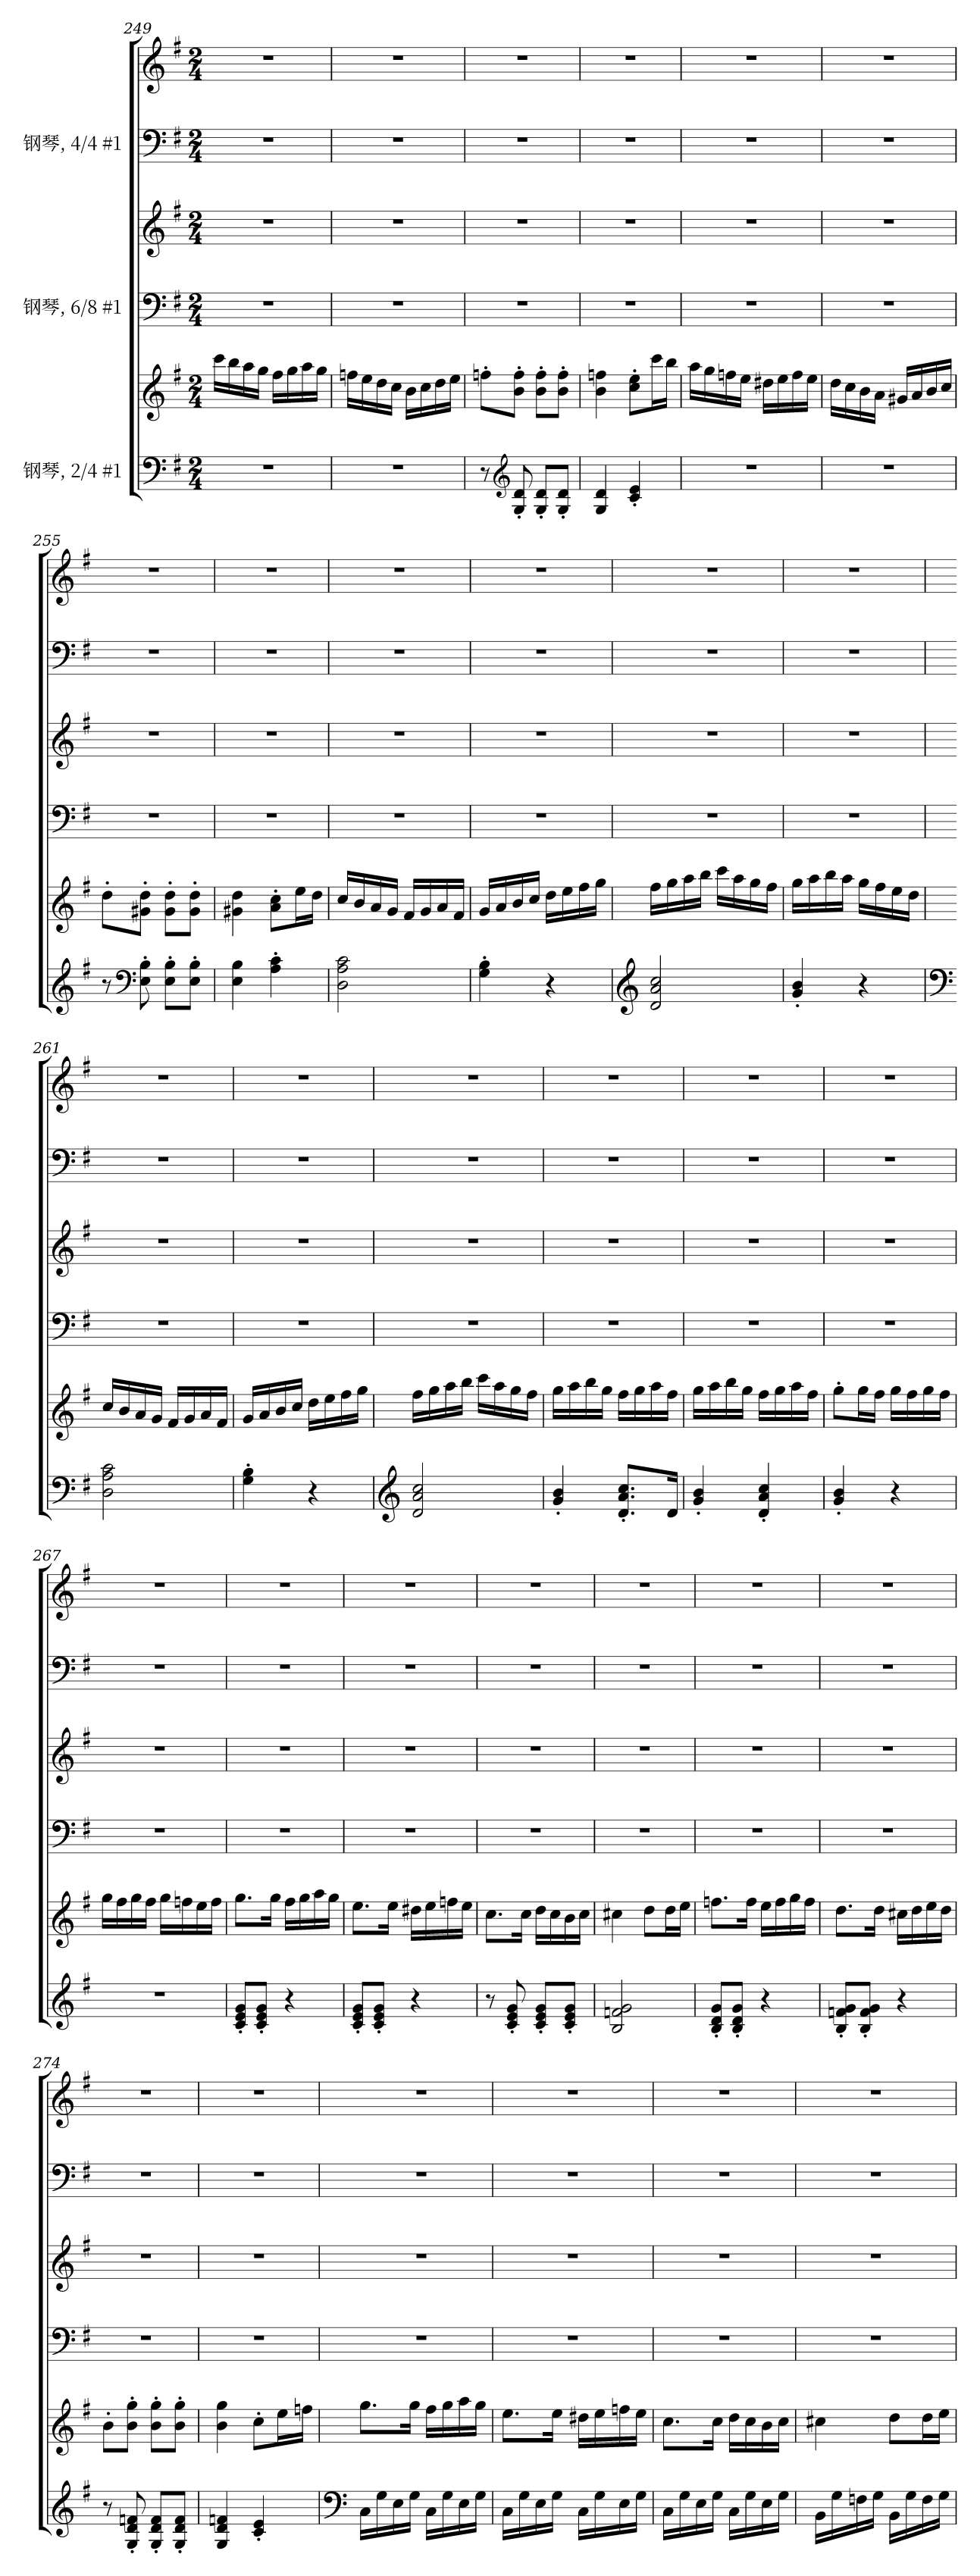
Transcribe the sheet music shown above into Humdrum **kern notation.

**kern	**kern	**kern	**kern	**kern	**kern
*part3	*part3	*part2	*part2	*part1	*part1
*staff6	*staff5	*staff4	*staff3	*staff2	*staff1
*I"钢琴, 2/4 #1	*	*I"钢琴, 6/8 #1	*	*I"钢琴, 4/4 #1	*
!!LO:LB:g=z
*clefF4	*clefG2	*clefF4	*clefG2	*clefF4	*clefG2
*k[f#]	*k[f#]	*k[f#]	*k[f#]	*k[f#]	*k[f#]
*M2/4	*M2/4	*M2/4	*M2/4	*M2/4	*M2/4
=249	=249	=249	=249	=249	=249
2r	16ccc\LL	2r	2r	2r	2r
.	16bb\	.	.	.	.
.	16aa\	.	.	.	.
.	16gg\JJ	.	.	.	.
.	16ff#\LL	.	.	.	.
.	16gg\	.	.	.	.
.	16aa\	.	.	.	.
.	16gg\JJ	.	.	.	.
=250	=250	=250	=250	=250	=250
2r	16ffn\LL	2r	2r	2r	2r
.	16ee\	.	.	.	.
.	16dd\	.	.	.	.
.	16cc\JJ	.	.	.	.
.	16b\LL	.	.	.	.
.	16cc\	.	.	.	.
.	16dd\	.	.	.	.
.	16ee\JJ	.	.	.	.
=251	=251	=251	=251	=251	=251
8r	8ffn'\L	2r	2r	2r	2r
*clefG2	*	*	*	*	*
8G/' 8d/'	8b\' 8ff\'J	.	.	.	.
8G/' 8d/'L	8b\' 8ff\'L	.	.	.	.
8G/' 8d/'J	8b\' 8ff\'J	.	.	.	.
=252	=252	=252	=252	=252	=252
4G/ 4d/	4b\ 4ffn\	2r	2r	2r	2r
4c/' 4e/'	8cc\' 8ee\'L	.	.	.	.
.	16ccc\L	.	.	.	.
.	16bb\JJ	.	.	.	.
=253	=253	=253	=253	=253	=253
2r	16aa\LL	2r	2r	2r	2r
.	16gg\	.	.	.	.
.	16ffn\	.	.	.	.
.	16ee\JJ	.	.	.	.
.	16dd#X\LL	.	.	.	.
.	16ee\	.	.	.	.
.	16ff\	.	.	.	.
.	16ee\JJ	.	.	.	.
!!LO:PB:g=z
=254	=254	=254	=254	=254	=254
2r	16dd\LL	2r	2r	2r	2r
.	16cc\	.	.	.	.
.	16b\	.	.	.	.
.	16a\JJ	.	.	.	.
.	16g#X/LL	.	.	.	.
.	16a/	.	.	.	.
.	16b/	.	.	.	.
.	16cc/JJ	.	.	.	.
=255	=255	=255	=255	=255	=255
8r	8dd'\L	2r	2r	2r	2r
*clefF4	*	*	*	*	*
8E\' 8B\'	8g#X\' 8dd\'J	.	.	.	.
8E\' 8B\'L	8g#\' 8dd\'L	.	.	.	.
8E\' 8B\'J	8g#\' 8dd\'J	.	.	.	.
=256	=256	=256	=256	=256	=256
4E\ 4B\	4g#X\ 4dd\	2r	2r	2r	2r
4A\' 4c\'	8a\' 8cc\'L	.	.	.	.
.	16ee\L	.	.	.	.
.	16dd\JJ	.	.	.	.
=257	=257	=257	=257	=257	=257
2D\ 2A\ 2c\	16cc/LL	2r	2r	2r	2r
.	16b/	.	.	.	.
.	16a/	.	.	.	.
.	16g/JJ	.	.	.	.
.	16f#/LL	.	.	.	.
.	16g/	.	.	.	.
.	16a/	.	.	.	.
.	16f#/JJ	.	.	.	.
=258	=258	=258	=258	=258	=258
4G\' 4B\'	16g/LL	2r	2r	2r	2r
.	16a/	.	.	.	.
.	16b/	.	.	.	.
.	16cc/JJ	.	.	.	.
4r	16dd\LL	.	.	.	.
.	16ee\	.	.	.	.
.	16ff#\	.	.	.	.
.	16gg\JJ	.	.	.	.
!!LO:LB:g=z
=259	=259	=259	=259	=259	=259
*clefG2	*	*	*	*	*
2d/ 2a/ 2cc/	16ff#\LL	2r	2r	2r	2r
.	16gg\	.	.	.	.
.	16aa\	.	.	.	.
.	16bb\JJ	.	.	.	.
.	16ccc\LL	.	.	.	.
.	16aa\	.	.	.	.
.	16gg\	.	.	.	.
.	16ff#\JJ	.	.	.	.
=260	=260	=260	=260	=260	=260
4g/' 4b/'	16gg\LL	2r	2r	2r	2r
.	16aa\	.	.	.	.
.	16bb\	.	.	.	.
.	16aa\JJ	.	.	.	.
4r	16gg\LL	.	.	.	.
.	16ff#\	.	.	.	.
.	16ee\	.	.	.	.
.	16dd\JJ	.	.	.	.
=261	=261	=261	=261	=261	=261
*clefF4	*	*	*	*	*
2D\ 2A\ 2c\	16cc/LL	2r	2r	2r	2r
.	16b/	.	.	.	.
.	16a/	.	.	.	.
.	16g/JJ	.	.	.	.
.	16f#/LL	.	.	.	.
.	16g/	.	.	.	.
.	16a/	.	.	.	.
.	16f#/JJ	.	.	.	.
=262	=262	=262	=262	=262	=262
4G\' 4B\'	16g/LL	2r	2r	2r	2r
.	16a/	.	.	.	.
.	16b/	.	.	.	.
.	16cc/JJ	.	.	.	.
4r	16dd\LL	.	.	.	.
.	16ee\	.	.	.	.
.	16ff#\	.	.	.	.
.	16gg\JJ	.	.	.	.
!!LO:PB:g=z
=263	=263	=263	=263	=263	=263
*clefG2	*	*	*	*	*
2d/ 2a/ 2cc/	16ff#\LL	2r	2r	2r	2r
.	16gg\	.	.	.	.
.	16aa\	.	.	.	.
.	16bb\JJ	.	.	.	.
.	16ccc\LL	.	.	.	.
.	16aa\	.	.	.	.
.	16gg\	.	.	.	.
.	16ff#\JJ	.	.	.	.
=264	=264	=264	=264	=264	=264
4g/' 4b/'	16gg\LL	2r	2r	2r	2r
.	16aa\	.	.	.	.
.	16bb\	.	.	.	.
.	16gg\JJ	.	.	.	.
8.d/' 8.a/' 8.cc/'L	16ff#\LL	.	.	.	.
.	16gg\	.	.	.	.
.	16aa\	.	.	.	.
16d/Jk	16ff#\JJ	.	.	.	.
=265	=265	=265	=265	=265	=265
4g/' 4b/'	16gg\LL	2r	2r	2r	2r
.	16aa\	.	.	.	.
.	16bb\	.	.	.	.
.	16gg\JJ	.	.	.	.
4d/' 4a/' 4cc/'	16ff#\LL	.	.	.	.
.	16gg\	.	.	.	.
.	16aa\	.	.	.	.
.	16ff#\JJ	.	.	.	.
=266	=266	=266	=266	=266	=266
4g/' 4b/'	8gg'\L	2r	2r	2r	2r
.	16gg\L	.	.	.	.
.	16ff#\JJ	.	.	.	.
4r	16gg\LL	.	.	.	.
.	16ff#\	.	.	.	.
.	16gg\	.	.	.	.
.	16ff#\JJ	.	.	.	.
!!LO:LB:g=z
=267	=267	=267	=267	=267	=267
2r	16gg\LL	2r	2r	2r	2r
.	16ff#\	.	.	.	.
.	16gg\	.	.	.	.
.	16ff#\JJ	.	.	.	.
.	16gg\LL	.	.	.	.
.	16ffn\	.	.	.	.
.	16ee\	.	.	.	.
.	16ff\JJ	.	.	.	.
=268	=268	=268	=268	=268	=268
8c/' 8e/' 8g/'L	8.gg\L	2r	2r	2r	2r
8c/' 8e/' 8g/'J	.	.	.	.	.
.	16gg\Jk	.	.	.	.
4r	16ff#\LL	.	.	.	.
.	16gg\	.	.	.	.
.	16aa\	.	.	.	.
.	16gg\JJ	.	.	.	.
=269	=269	=269	=269	=269	=269
8c/' 8e/' 8g/'L	8.ee\L	2r	2r	2r	2r
8c/' 8e/' 8g/'J	.	.	.	.	.
.	16ee\Jk	.	.	.	.
4r	16dd#X\LL	.	.	.	.
.	16ee\	.	.	.	.
.	16ffn\	.	.	.	.
.	16ee\JJ	.	.	.	.
=270	=270	=270	=270	=270	=270
8r	8.cc\L	2r	2r	2r	2r
8c/' 8e/' 8g/'	.	.	.	.	.
.	16cc\Jk	.	.	.	.
8c/' 8e/' 8g/'L	16dd\LL	.	.	.	.
.	16cc\	.	.	.	.
8c/' 8e/' 8g/'J	16b\	.	.	.	.
.	16cc\JJ	.	.	.	.
=271	=271	=271	=271	=271	=271
2B/ 2fn/ 2g/	4cc#X\	2r	2r	2r	2r
.	8dd\L	.	.	.	.
.	16dd\L	.	.	.	.
.	16ee\JJ	.	.	.	.
!!LO:PB:g=z
=272	=272	=272	=272	=272	=272
8B/' 8d/' 8g/'L	8.ffn\L	2r	2r	2r	2r
8B/' 8d/' 8g/'J	.	.	.	.	.
.	16ff\Jk	.	.	.	.
4r	16ee\LL	.	.	.	.
.	16ff\	.	.	.	.
.	16gg\	.	.	.	.
.	16ff\JJ	.	.	.	.
=273	=273	=273	=273	=273	=273
8B/' 8fn/' 8g/'L	8.dd\L	2r	2r	2r	2r
8B/' 8f/' 8g/'J	.	.	.	.	.
.	16dd\Jk	.	.	.	.
4r	16cc#X\LL	.	.	.	.
.	16dd\	.	.	.	.
.	16ee\	.	.	.	.
.	16dd\JJ	.	.	.	.
=274	=274	=274	=274	=274	=274
8r	8b'\L	2r	2r	2r	2r
8G/' 8d/' 8fn/'	8b\' 8gg\'J	.	.	.	.
8G/' 8d/' 8f/'L	8b\' 8gg\'L	.	.	.	.
8G/' 8d/' 8f/'J	8b\' 8gg\'J	.	.	.	.
=275	=275	=275	=275	=275	=275
4G/ 4d/ 4fn/	4b\ 4gg\	2r	2r	2r	2r
4c/' 4e/'	8cc'\L	.	.	.	.
.	16ee\L	.	.	.	.
.	16ffn\JJ	.	.	.	.
=276	=276	=276	=276	=276	=276
*clefF4	*	*	*	*	*
16C\LL	8.gg\L	2r	2r	2r	2r
16G\	.	.	.	.	.
16E\	.	.	.	.	.
16G\JJ	16gg\Jk	.	.	.	.
16C\LL	16ff#\LL	.	.	.	.
16G\	16gg\	.	.	.	.
16E\	16aa\	.	.	.	.
16G\JJ	16gg\JJ	.	.	.	.
!!LO:LB:g=z
=277	=277	=277	=277	=277	=277
16C\LL	8.ee\L	2r	2r	2r	2r
16G\	.	.	.	.	.
16E\	.	.	.	.	.
16G\JJ	16ee\Jk	.	.	.	.
16C\LL	16dd#X\LL	.	.	.	.
16G\	16ee\	.	.	.	.
16E\	16ffn\	.	.	.	.
16G\JJ	16ee\JJ	.	.	.	.
=278	=278	=278	=278	=278	=278
16C\LL	8.cc\L	2r	2r	2r	2r
16G\	.	.	.	.	.
16E\	.	.	.	.	.
16G\JJ	16cc\Jk	.	.	.	.
16C\LL	16dd\LL	.	.	.	.
16G\	16cc\	.	.	.	.
16E\	16b\	.	.	.	.
16G\JJ	16cc\JJ	.	.	.	.
=279	=279	=279	=279	=279	=279
16BB\LL	4cc#X\	2r	2r	2r	2r
16G\	.	.	.	.	.
16Fn\	.	.	.	.	.
16G\JJ	.	.	.	.	.
16BB\LL	8dd\L	.	.	.	.
16G\	.	.	.	.	.
16F\	16dd\L	.	.	.	.
16G\JJ	16ee\JJ	.	.	.	.
=	=	=	=	=	=
*-	*-	*-	*-	*-	*-
